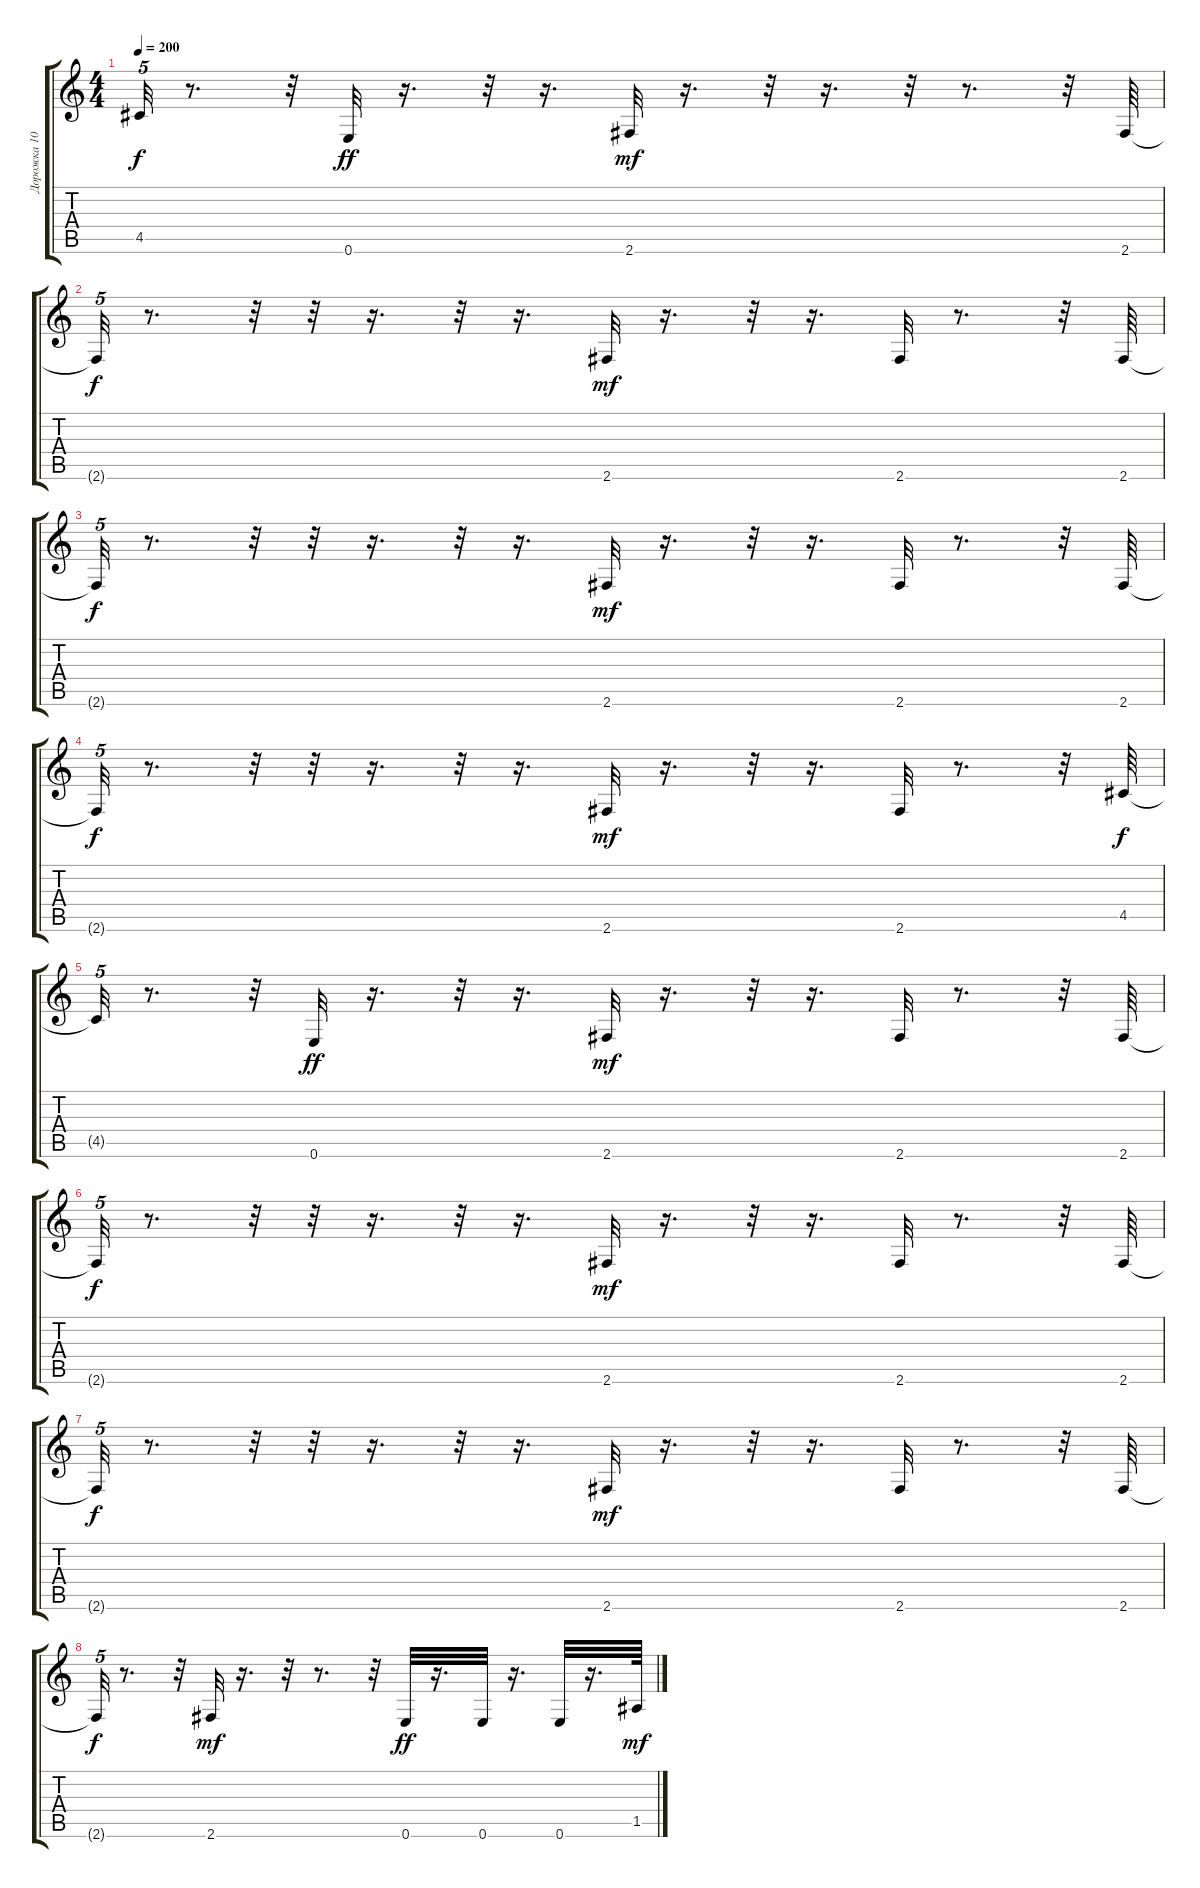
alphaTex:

\track ("Дорожка 10" "Дорожка 10") {instrument acousticguitarnylon}
\staff {score tabs}
\tuning (E4 B3 G3 D3 A2 E2) {hide}
\ts (4 4)
\tempo 200
\clef g2
\ks c
4.5{t}.32{tu (5 4) dy f} r.8{d} r.32 0.6.32{dy ff} r.16{d} r.32 r.16{d} 2.6.32{dy mf} r.16{d} r.32 r.16{d} r.32 r.8{d} r.32 2.6.64 |
2.6{t}.32{tu (5 4) dy f} r.8{d} r.32 r.32 r.16{d} r.32 r.16{d} 2.6.32{dy mf} r.16{d} r.32 r.16{d} 2.6.32 r.8{d} r.32 2.6.64 |
2.6{t}.32{tu (5 4) dy f} r.8{d} r.32 r.32 r.16{d} r.32 r.16{d} 2.6.32{dy mf} r.16{d} r.32 r.16{d} 2.6.32 r.8{d} r.32 2.6.64 |
2.6{t}.32{tu (5 4) dy f} r.8{d} r.32 r.32 r.16{d} r.32 r.16{d} 2.6.32{dy mf} r.16{d} r.32 r.16{d} 2.6.32 r.8{d} r.32 4.5.64{dy f} |
4.5{t}.32{tu (5 4)} r.8{d} r.32 0.6.32{dy ff} r.16{d} r.32 r.16{d} 2.6.32{dy mf} r.16{d} r.32 r.16{d} 2.6.32 r.8{d} r.32 2.6.64 |
2.6{t}.32{tu (5 4) dy f} r.8{d} r.32 r.32 r.16{d} r.32 r.16{d} 2.6.32{dy mf} r.16{d} r.32 r.16{d} 2.6.32 r.8{d} r.32 2.6.64 |
2.6{t}.32{tu (5 4) dy f} r.8{d} r.32 r.32 r.16{d} r.32 r.16{d} 2.6.32{dy mf} r.16{d} r.32 r.16{d} 2.6.32 r.8{d} r.32 2.6.64 |
2.6{t}.32{tu (5 4) dy f} r.8{d} r.32 2.6.32{dy mf} r.16{d} r.32 r.8{d} r.32 0.6.32{dy ff} r.16{d} 0.6.32 r.16{d} 0.6.32 r.16{d} 1.5.64{dy mf}
